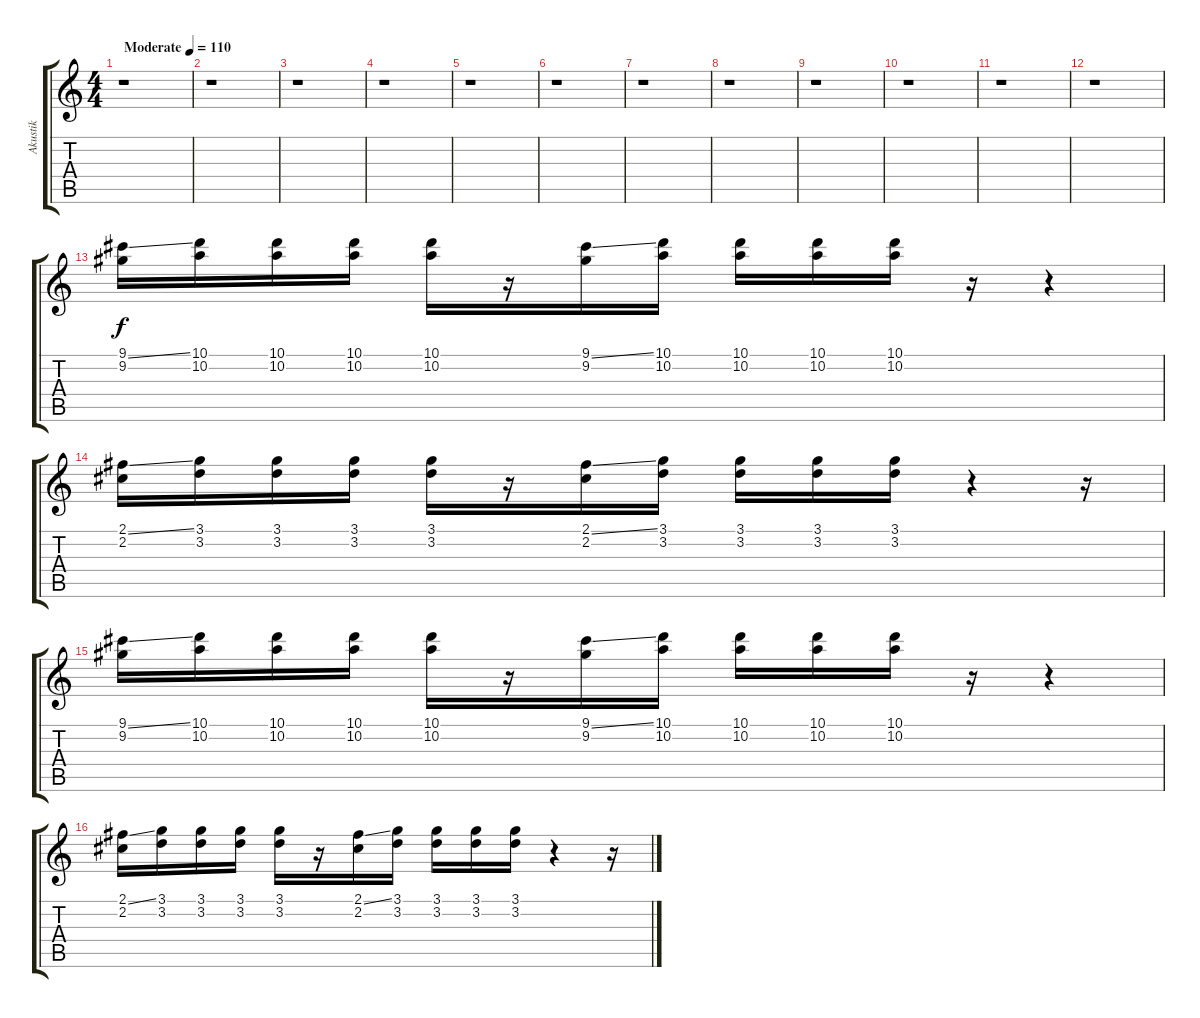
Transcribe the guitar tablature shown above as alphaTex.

\track ("Akustik" "Akustik") {instrument overdrivenguitar}
\staff {score tabs}
\tuning (E4 B3 G3 D3 A2 E2) {hide}
\ts (4 4)
\tempo (110 "Moderate")
\clef g2
\ks c
r.1{dy f instrument overdrivenguitar} |
r.1 |
r.1 |
r.1 |
r.1 |
r.1 |
r.1 |
r.1 |
r.1 |
r.1 |
r.1 |
r.1 |
(9.1{ss} 9.2).16 (10.1 10.2).16 (10.1 10.2).16 (10.1 10.2).16 (10.1 10.2).16 r.16 (9.1{ss} 9.2).16 (10.1 10.2).16 (10.1 10.2).16 (10.1 10.2).16 (10.1 10.2).16 r.16 r.4 |
(2.1{ss} 2.2).16 (3.1 3.2).16 (3.1 3.2).16 (3.1 3.2).16 (3.1 3.2).16 r.16 (2.1{ss} 2.2).16 (3.1 3.2).16 (3.1 3.2).16 (3.1 3.2).16 (3.1 3.2).16 r.4 r.16 |
(9.1{ss} 9.2).16 (10.1 10.2).16 (10.1 10.2).16 (10.1 10.2).16 (10.1 10.2).16 r.16 (9.1{ss} 9.2).16 (10.1 10.2).16 (10.1 10.2).16 (10.1 10.2).16 (10.1 10.2).16 r.16 r.4 |
(2.1{ss} 2.2).16 (3.1 3.2).16 (3.1 3.2).16 (3.1 3.2).16 (3.1 3.2).16 r.16 (2.1{ss} 2.2).16 (3.1 3.2).16 (3.1 3.2).16 (3.1 3.2).16 (3.1 3.2).16 r.4 r.16
